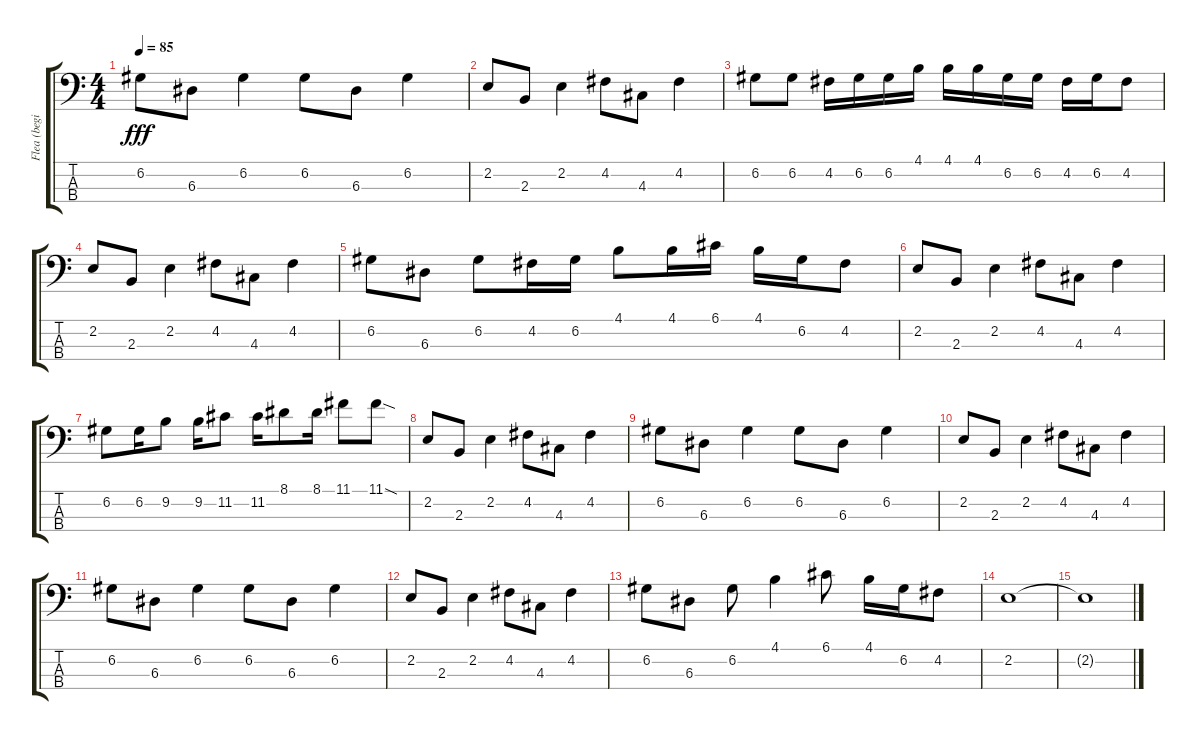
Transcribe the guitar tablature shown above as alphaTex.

\track ("Flea (beginner notes)" "Flea (begi") {instrument electricbassfinger}
\staff {score tabs}
\tuning (G2 D2 A1 E1) {hide}
\ts (4 4)
\tempo 85
\clef f4
\ks c
6.2.8{dy fff} 6.3.8 6.2.4 6.2.8 6.3.8 6.2.4 |
2.2.8 2.3.8 2.2.4 4.2.8 4.3.8 4.2.4 |
6.2.8 6.2.8 4.2.16 6.2.16 6.2.16 4.1.16 4.1.16 4.1.16 6.2.16 6.2.16 4.2.16 6.2.16 4.2.8 |
2.2.8 2.3.8 2.2.4 4.2.8 4.3.8 4.2.4 |
6.2.8 6.3.8 6.2.8 4.2.16 6.2.16 4.1.8 4.1.16 6.1.16 4.1.16 6.2.16 4.2.8 |
2.2.8 2.3.8 2.2.4 4.2.8 4.3.8 4.2.4 |
6.2.8 6.2.16 9.2.8 9.2.16 11.2.8 11.2.16 8.1.8 8.1.16 11.1.8 11.1{sod}.8 |
2.2.8 2.3.8 2.2.4 4.2.8 4.3.8 4.2.4 |
6.2.8 6.3.8 6.2.4 6.2.8 6.3.8 6.2.4 |
2.2.8 2.3.8 2.2.4 4.2.8 4.3.8 4.2.4 |
6.2.8 6.3.8 6.2.4 6.2.8 6.3.8 6.2.4 |
2.2.8 2.3.8 2.2.4 4.2.8 4.3.8 4.2.4 |
6.2.8 6.3.8 6.2.8 4.1.4 6.1.8 4.1.16 6.2.16 4.2.8 |
2.2.1 |
2.2{t}.1
